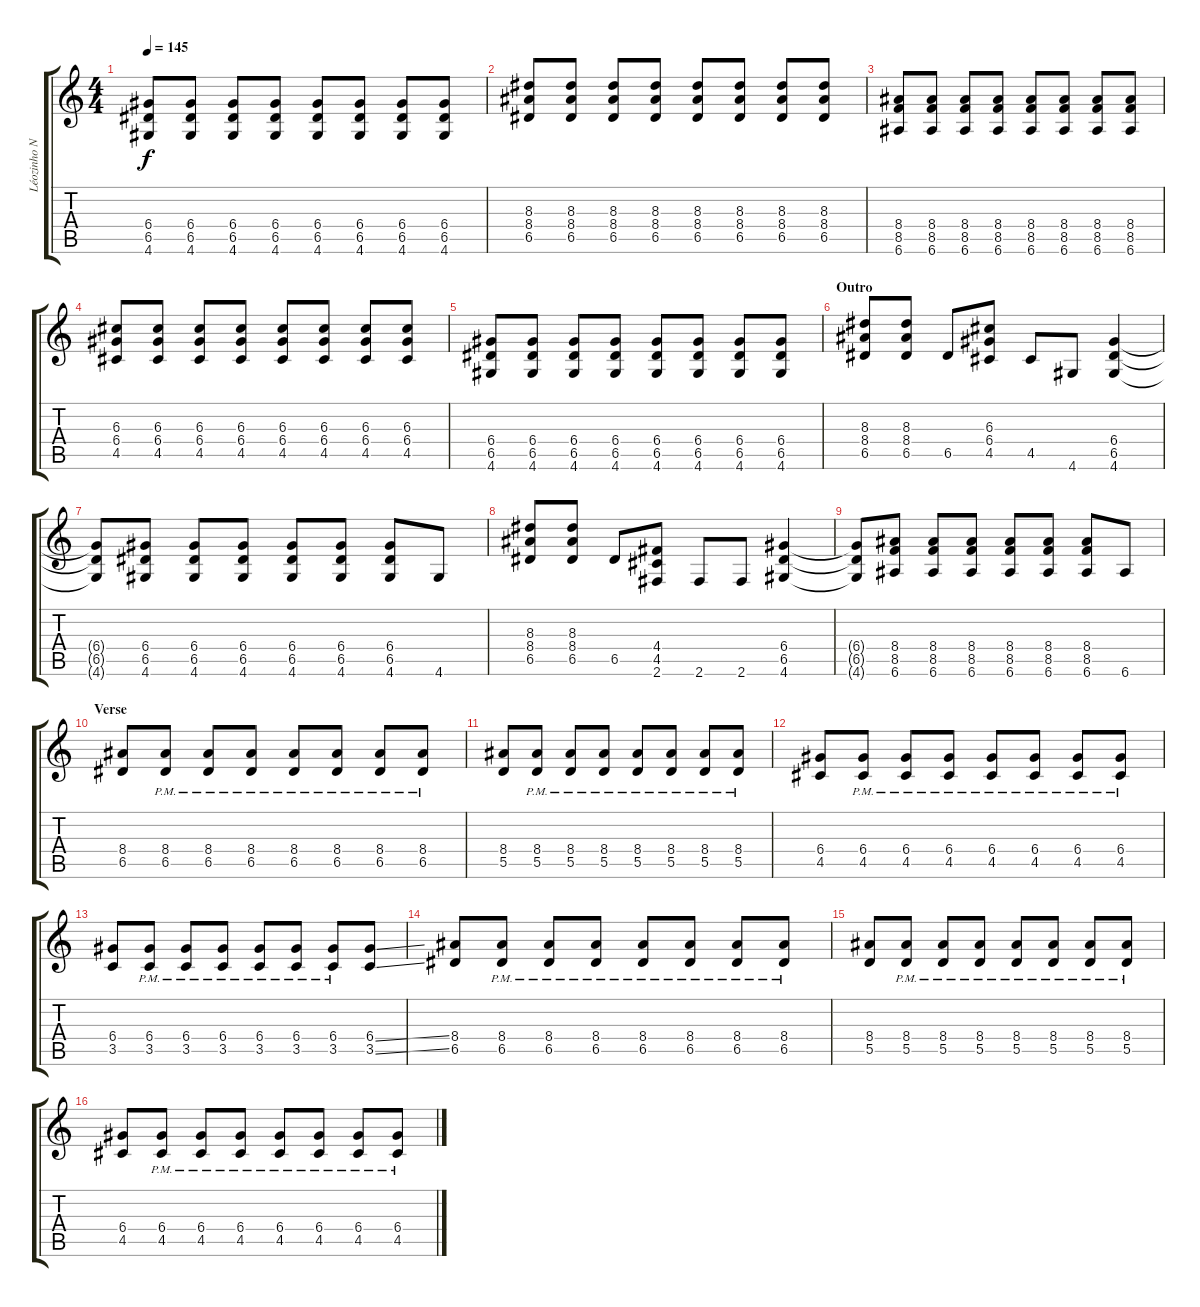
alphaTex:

\track ("Léozinho Nastácia" "Léozinho N") {instrument distortionguitar}
\staff {score tabs}
\tuning (E4 B3 G3 D3 A2 E2) {hide}
\ts (4 4)
\tempo 145
\clef g2
\ks c
(6.4 6.5 4.6).8{dy f} (6.4 6.5 4.6).8 (6.4 6.5 4.6).8 (6.4 6.5 4.6).8 (6.4 6.5 4.6).8 (6.4 6.5 4.6).8 (6.4 6.5 4.6).8 (6.4 6.5 4.6).8 |
(8.3 8.4 6.5).8{volume 16} (8.3 8.4 6.5).8 (8.3 8.4 6.5).8 (8.3 8.4 6.5).8 (8.3 8.4 6.5).8 (8.3 8.4 6.5).8 (8.3 8.4 6.5).8 (8.3 8.4 6.5).8 |
(8.4 8.5 6.6).8 (8.4 8.5 6.6).8 (8.4 8.5 6.6).8 (8.4 8.5 6.6).8 (8.4 8.5 6.6).8 (8.4 8.5 6.6).8 (8.4 8.5 6.6).8 (8.4 8.5 6.6).8 |
(6.3 6.4 4.5).8 (6.3 6.4 4.5).8 (6.3 6.4 4.5).8 (6.3 6.4 4.5).8 (6.3 6.4 4.5).8 (6.3 6.4 4.5).8 (6.3 6.4 4.5).8 (6.3 6.4 4.5).8 |
(6.4 6.5 4.6).8 (6.4 6.5 4.6).8 (6.4 6.5 4.6).8 (6.4 6.5 4.6).8 (6.4 6.5 4.6).8 (6.4 6.5 4.6).8 (6.4 6.5 4.6).8 (6.4 6.5 4.6).8 |
\section ("" "Outro")
(8.3 8.4 6.5).8 (8.3 8.4 6.5).8 6.5.8 (6.3 6.4 4.5).8 4.5.8 4.6.8 (6.4 6.5 4.6).4 |
(6.4{t} 6.5{t} 4.6{t}).8 (6.4 6.5 4.6).8 (6.4 6.5 4.6).8 (6.4 6.5 4.6).8 (6.4 6.5 4.6).8 (6.4 6.5 4.6).8 (6.4 6.5 4.6).8 4.6.8 |
(8.3 8.4 6.5).8 (8.3 8.4 6.5).8 6.5.8 (4.4 4.5 2.6).8 2.6.8 2.6.8 (6.4 6.5 4.6).4 |
(6.4{t} 6.5{t} 4.6{t}).8 (8.4 8.5 6.6).8 (8.4 8.5 6.6).8 (8.4 8.5 6.6).8 (8.4 8.5 6.6).8 (8.4 8.5 6.6).8 (8.4 8.5 6.6).8 6.6.8 |
\section ("" "Verse")
(8.4 6.5).8{volume 14} (8.4{pm} 6.5{pm}).8 (8.4{pm} 6.5{pm}).8 (8.4{pm} 6.5{pm}).8 (8.4{pm} 6.5{pm}).8 (8.4{pm} 6.5{pm}).8 (8.4{pm} 6.5{pm}).8 (8.4{pm} 6.5{pm}).8 |
(8.4 5.5).8 (8.4{pm} 5.5{pm}).8 (8.4{pm} 5.5{pm}).8 (8.4{pm} 5.5{pm}).8 (8.4{pm} 5.5{pm}).8 (8.4{pm} 5.5{pm}).8 (8.4{pm} 5.5{pm}).8 (8.4{pm} 5.5{pm}).8 |
(6.4 4.5).8 (6.4{pm} 4.5{pm}).8 (6.4{pm} 4.5{pm}).8 (6.4{pm} 4.5{pm}).8 (6.4{pm} 4.5{pm}).8 (6.4{pm} 4.5{pm}).8 (6.4{pm} 4.5{pm}).8 (6.4{pm} 4.5{pm}).8 |
(6.4 3.5).8 (6.4{pm} 3.5{pm}).8 (6.4{pm} 3.5{pm}).8 (6.4{pm} 3.5{pm}).8 (6.4{pm} 3.5{pm}).8 (6.4{pm} 3.5{pm}).8 (6.4{pm} 3.5{pm}).8 (6.4{ss} 3.5{ss}).8 |
(8.4 6.5).8 (8.4{pm} 6.5{pm}).8 (8.4{pm} 6.5{pm}).8 (8.4{pm} 6.5{pm}).8 (8.4{pm} 6.5{pm}).8 (8.4{pm} 6.5{pm}).8 (8.4{pm} 6.5{pm}).8 (8.4{pm} 6.5{pm}).8 |
(8.4 5.5).8 (8.4{pm} 5.5{pm}).8 (8.4{pm} 5.5{pm}).8 (8.4{pm} 5.5{pm}).8 (8.4{pm} 5.5{pm}).8 (8.4{pm} 5.5{pm}).8 (8.4{pm} 5.5{pm}).8 (8.4{pm} 5.5{pm}).8 |
(6.4 4.5).8 (6.4{pm} 4.5{pm}).8 (6.4{pm} 4.5{pm}).8 (6.4{pm} 4.5{pm}).8 (6.4{pm} 4.5{pm}).8 (6.4{pm} 4.5{pm}).8 (6.4{pm} 4.5{pm}).8 (6.4{pm} 4.5{pm}).8
